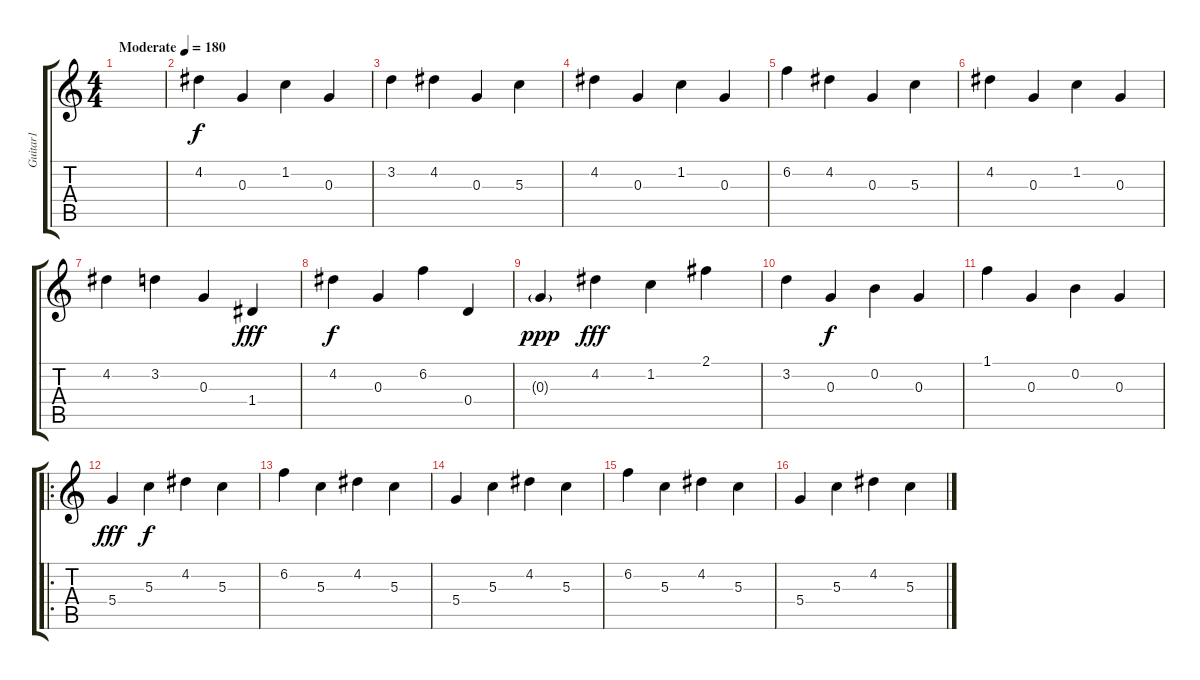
\track ("Guitar1" "Guitar1") {instrument acousticguitarnylon}
\staff {score tabs}
\tuning (E4 B3 G3 D3 A2 E2) {hide}
\ts (4 4)
\tempo (180 "Moderate")
\clef g2
\ks c
|
4.2.4 0.3.4 1.2.4 0.3.4 |
3.2.4 4.2.4 0.3.4 5.3.4 |
4.2.4 0.3.4 1.2.4 0.3.4 |
6.2.4 4.2.4 0.3.4 5.3.4 |
4.2.4 0.3.4 1.2.4 0.3.4 |
4.2.4 3.2.4 0.3.4 1.4.4{dy fff} |
4.2.4{dy f} 0.3.4 6.2.4 0.4.4 |
0.3{g}.4{dy ppp} 4.2.4{dy fff} 1.2.4 2.1.4 |
3.2.4 0.3.4{dy f} 0.2.4 0.3.4 |
1.1.4 0.3.4 0.2.4 0.3.4 |
\ro
5.4.4{dy fff} 5.3.4{dy f} 4.2.4 5.3.4 |
6.2.4 5.3.4 4.2.4 5.3.4 |
5.4.4 5.3.4 4.2.4 5.3.4 |
6.2.4 5.3.4 4.2.4 5.3.4 |
5.4.4 5.3.4 4.2.4 5.3.4
